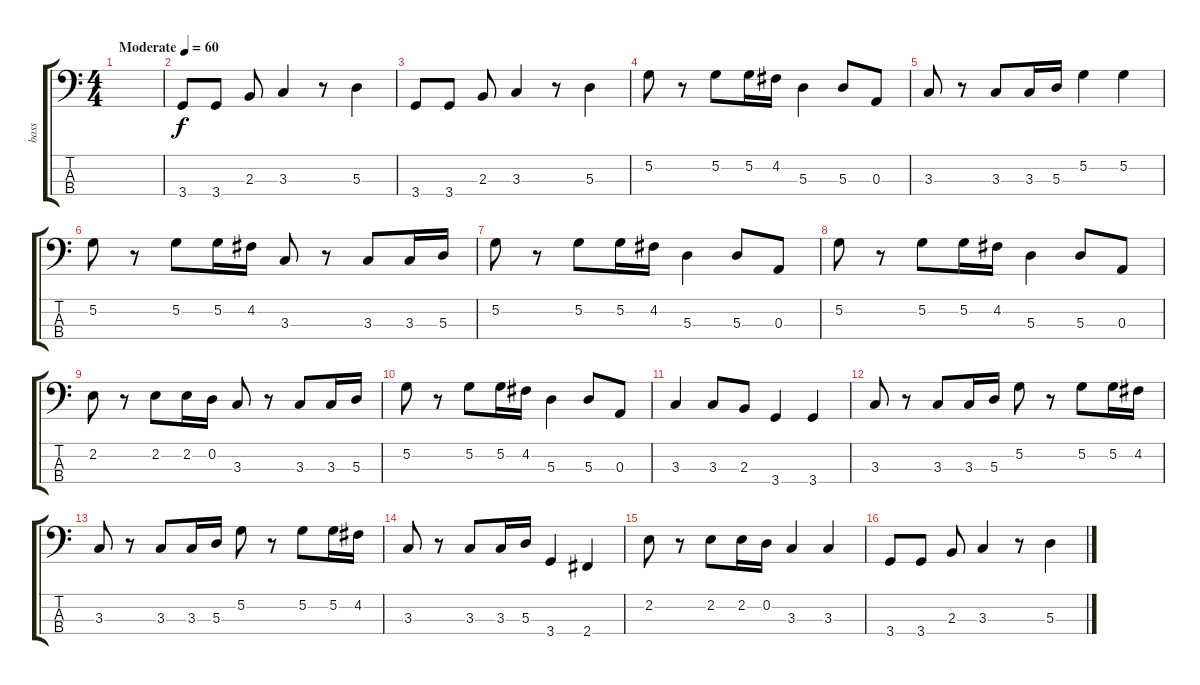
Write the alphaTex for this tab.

\track ("bass" "bass") {instrument electricbassfinger}
\staff {score tabs}
\tuning (G2 D2 A1 E1) {hide}
\ts (4 4)
\tempo (60 "Moderate")
\clef f4
\ks c
|
3.4.8 3.4.8 2.3.8 3.3.4 r.8 5.3.4 |
3.4.8 3.4.8 2.3.8 3.3.4 r.8 5.3.4 |
5.2.8 r.8 5.2.8 5.2.16 4.2.16 5.3.4 5.3.8 0.3.8 |
3.3.8 r.8 3.3.8 3.3.16 5.3.16 5.2.4 5.2.4 |
5.2.8 r.8 5.2.8 5.2.16 4.2.16 3.3.8 r.8 3.3.8 3.3.16 5.3.16 |
5.2.8 r.8 5.2.8 5.2.16 4.2.16 5.3.4 5.3.8 0.3.8 |
5.2.8 r.8 5.2.8 5.2.16 4.2.16 5.3.4 5.3.8 0.3.8 |
2.2.8 r.8 2.2.8 2.2.16 0.2.16 3.3.8 r.8 3.3.8 3.3.16 5.3.16 |
5.2.8 r.8 5.2.8 5.2.16 4.2.16 5.3.4 5.3.8 0.3.8 |
3.3.4 3.3.8 2.3.8 3.4.4 3.4.4 |
3.3.8 r.8 3.3.8 3.3.16 5.3.16 5.2.8 r.8 5.2.8 5.2.16 4.2.16 |
3.3.8 r.8 3.3.8 3.3.16 5.3.16 5.2.8 r.8 5.2.8 5.2.16 4.2.16 |
3.3.8 r.8 3.3.8 3.3.16 5.3.16 3.4.4 2.4.4 |
2.2.8 r.8 2.2.8 2.2.16 0.2.16 3.3.4 3.3.4 |
3.4.8 3.4.8 2.3.8 3.3.4 r.8 5.3.4
